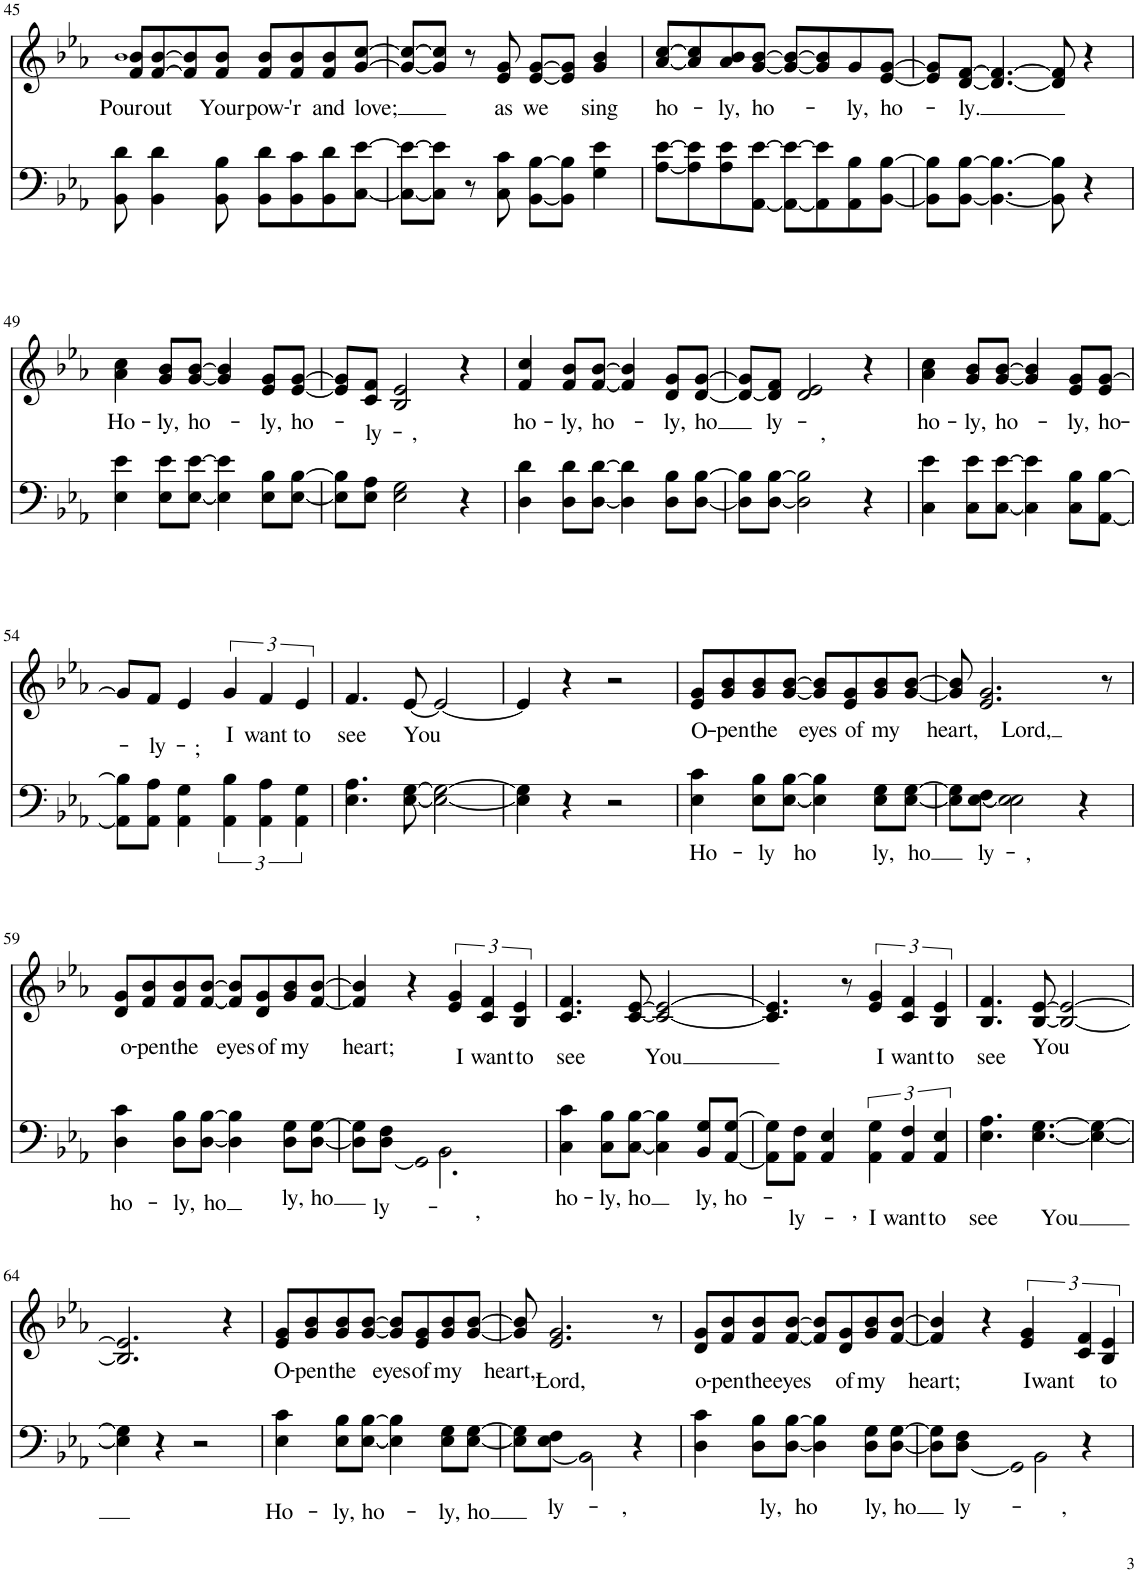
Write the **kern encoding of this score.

**kern	**text	**kern	**text
*part2	*part2	*part1	*part1
*staff2	*staff2	*staff1	*staff1
*I"Piano	*	*I"Piano	*
*I'Pno	*	*I'Pno	*
!!LO:PB:g=z
*clefF4	*	*clefG2	*
*k[b-e-a-]	*	*k[b-e-a-]	*
*M4/4	*	*M4/4	*
=45	=45	=45	=45
!	!	!	!LO:LY:b
*	*	*^	*
8BB-\ 8d\	.	8f/ 8b-/L	1b-!	Pour
!	!	!	!	!LO:LY:b
4BB-\ 4d\	.	[8f/ [8b-/	.	out
.	.	8f/] 8b-/]	.	.
!	!	!	!	!LO:LY:b
8BB-\ 8B-\	.	8f/ 8b-/J	.	Your
!	!	!	!	!LO:LY:b
8BB-\ 8d\L	.	8f/ 8b-/L	.	pow-
!	!	!	!	!LO:LY:b
8BB-\ 8c\	.	8f/ 8b-/	.	-'r
!	!	!	!	!LO:LY:b
8BB-\ 8d\	.	8f/ 8b-/	.	and
!	!	!	!	!LO:LY:b
[8C\ [8e-\J	.	[8g/ [8cc/J	.	love;
*	*	*v	*v	*
=46	=46	=46	=46
8C\_ 8e-\_L	.	8g/_ 8cc/_L	.
8C\] 8e-\]J	.	8g/] 8cc/]J	.
8r	.	8r	.
!	!	!	!LO:LY:b
8C\ 8c\	.	8e-/ 8g/	as
!	!	!	!LO:LY:b
[8BB-\ [8B-\L	.	[8e-/ [8g/L	we
8BB-\] 8B-\]J	.	8e-/] 8g/]J	.
!	!	!	!LO:LY:b
4G\ 4e-\	.	4g/ 4b-/	sing
=47	=47	=47	=47
!	!	!	!LO:LY:b
[8A-\ [8e-\L	.	[8a-/ [8cc/L	ho-
8A-\] 8e-\]	.	8a-/] 8cc/]	.
!	!	!	!LO:LY:b
8A-\ 8e-\	.	8a-/ 8b-/	-ly,
!	!	!	!LO:LY:b
[8AA-\ [8e-\J	.	[8g/ [8b-/J	ho-
8AA-\_ 8e-\_L	.	8g/_ 8b-/_L	.
8AA-\] 8e-\]	.	8g/] 8b-/]	.
!	!	!	!LO:LY:b
8AA-\ 8B-\	.	8g/	ly,
!	!	!	!LO:LY:b
[8BB-\ [8B-\J	.	[8e-/ [8g/J	ho-
=48	=48	=48	=48
8BB-\] 8B-\]L	.	8e-/] 8g/]L	.
!	!	!	!LO:LY:b
[8BB-\ [8B-\J	.	[8d/ [8f/J	-ly.
4.BB-\_ 4.B-\_	.	4.d/_ 4.f/_	.
8BB-\] 8B-\]	.	8d/] 8f/]	.
4r	.	4r	.
!!LO:LB:g=z
=49	=49	=49	=49
!	!	!	!LO:LY:b
4E-\ 4e-\	.	4a-\ 4cc\	Ho-
!	!	!	!LO:LY:b
8E-\ 8e-\L	.	8g/ 8b-/L	-ly,
!	!	!	!LO:LY:b
[8E-\ [8e-\J	.	[8g/ [8b-/J	ho-
4E-\] 4e-\]	.	4g/] 4b-/]	.
!	!	!	!LO:LY:b
8E-\ 8B-\L	.	8e-/ 8g/L	ly,
!	!	!	!LO:LY:b
[8E-\ [8B-\J	.	[8e-/ [8g/J	ho-
=50	=50	=50	=50
8E-\] 8B-\]L	.	8e-/] 8g/]L	.
!	!	!	!LO:LY:b
8E-\ 8A-\J	.	8c/ 8f/J	-ly-
!	!	!	!LO:LY:b
2E-\ 2G\	.	2B-/ 2e-/	-,
4r	.	4r	.
=51	=51	=51	=51
!	!	!	!LO:LY:b
4D\ 4d\	.	4f/ 4cc/	ho-
!	!	!	!LO:LY:b
8D\ 8d\L	.	8f/ 8b-/L	-ly,
!	!	!	!LO:LY:b
[8D\ [8d\J	.	[8f/ [8b-/J	ho-
4D\] 4d\]	.	4f/] 4b-/]	.
!	!	!	!LO:LY:b
8D\ 8B-\L	.	8d/ 8g/L	-ly,
!	!	!	!LO:LY:b
[8D\ [8B-\J	.	[8d/ [8g/J	ho
=52	=52	=52	=52
8D\] 8B-\]L	.	8d/_ 8g/]L	.
!	!	!	!LO:LY:b
[8D\ [8B-\J	.	8d/] 8f/J	ly-
!	!	!	!LO:LY:b
2D\] 2B-\]	.	2d/ 2e-/	-,
4r	.	4r	.
=53	=53	=53	=53
!	!	!	!LO:LY:b
4C\ 4e-\	.	4a-\ 4cc\	ho-
!	!	!	!LO:LY:b
8C\ 8e-\L	.	8g/ 8b-/L	-ly,
!	!	!	!LO:LY:b
[8C\ [8e-\J	.	[8g/ [8b-/J	ho-
4C\] 4e-\]	.	4g/] 4b-/]	.
!	!	!	!LO:LY:b
8C\ 8B-\L	.	8e-/ 8g/L	-ly,
!	!	!	!LO:LY:b
[8AA-\ [8B-\J	.	8e-/ [8g/J	-ho-
!!LO:LB:g=z
=54	=54	=54	=54
8AA-\] 8B-\]L	.	8g/L]	.
!	!	!	!LO:LY:b
8AA-\ 8A-\J	.	8f/J	-ly-
!	!	!	!LO:LY:b
4AA-\ 4G\	.	4e-/	-;
!	!	!	!LO:LY:b
6AA-\ 6B-\	.	6g/	I
!	!	!	!LO:LY:b
6AA-\ 6A-\	.	6f/	want
!	!	!	!LO:LY:b
6AA-\ 6G\	.	6e-/	to
=55	=55	=55	=55
!	!	!	!LO:LY:b
4.E-\ 4.A-\	.	4.f/	see
!	!	!	!LO:LY:b
[8E-\ [8G\	.	[8e-/	You
2E-\_ 2G\_	.	2e-/_	.
=56	=56	=56	=56
4E-\] 4G\]	.	4e-/]	.
4r	.	4r	.
2r	.	2r	.
=57	=57	=57	=57
!	!LO:LY:b	!	!LO:LY:b
4E-\ 4c\	Ho-	8e-/ 8g/L	O-
!	!	!	!LO:LY:b
.	.	8g/ 8b-/	-pen
!	!LO:LY:b	!	!LO:LY:b
8E-\ 8B-\L	-ly	8g/ 8b-/	the
!	!LO:LY:b	!	!LO:LY:b
[8E-\ [8B-\J	-ho	[8g/ [8b-/J	eyes
4E-\] 4B-\]	.	8g/] 8b-/]L	.
!	!	!	!LO:LY:b
.	.	8e-/ 8g/	of
!	!LO:LY:b	!	!LO:LY:b
8E-\ 8G\L	ly,	8g/ 8b-/	my
!	!LO:LY:b	!	!LO:LY:b
[8E-\ [8G\J	-ho	[8g/ [8b-/J	heart,
=58	=58	=58	=58
8E-\] 8G\]L	.	8g/] 8b-/]	.
!	!LO:LY:b	!	!LO:LY:b
[8E-\ 8F\J	ly-	2.e-/ 2.g/	Lord,
!	!LO:LY:b	!	!
2E-\] 2E-\	-,	.	.
4r	.	.	.
.	.	8r	.
!!LO:LB:g=z
=59	=59	=59	=59
!	!LO:LY:b	!	!LO:LY:b
4D\ 4c\	ho-	8d/ 8g/L	o-
!	!	!	!LO:LY:b
.	.	8f/ 8b-/	-pen
!	!LO:LY:b	!	!LO:LY:b
8D\ 8B-\L	-ly,	8f/ 8b-/	the
!	!LO:LY:b	!	!LO:LY:b
[8D\ [8B-\J	-ho	[8f/ [8b-/J	eyes
4D\] 4B-\]	.	8f/] 8b-/]L	.
!	!	!	!LO:LY:b
.	.	8d/ 8g/	of
!	!LO:LY:b	!	!LO:LY:b
8D\ 8G\L	ly,	8g/ 8b-/	my
!	!LO:LY:b	!	!LO:LY:b
[8D\ [8G\J	ho	[8f/ [8b-/J	heart;
=60	=60	=60	=60
8D\] 8G\]L	.	4f/] 4b-/]	.
!	!LO:LY:b	!	!
[8D\ 8F\J	ly-	.	.
!	!LO:LY:b	!	!
2.D\] 2.E-\	-,	4r	.
!	!	!	!LO:LY:b
.	.	6e-/ 6g/	I
!	!	!	!LO:LY:b
.	.	6c/ 6f/	want
!	!	!	!LO:LY:b
.	.	6B-/ 6e-/	to
=61	=61	=61	=61
!	!LO:LY:b	!	!LO:LY:b
4C\ 4c\	ho-	4.c/ 4.f/	see
!	!LO:LY:b	!	!
8C\ 8B-\L	-ly,	.	.
!	!LO:LY:b	!	!LO:LY:b
[8C\ [8B-\J	ho	[8c/ [8e-/	You
4C\] 4B-\]	.	2c/_ 2e-/_	.
!	!LO:LY:b	!	!
8BB-/ 8G/L	ly,	.	.
!	!LO:LY:b	!	!
[8AA-/ [8G/J	ho-	.	.
=62	=62	=62	=62
8AA-\] 8G\]L	.	4.c/] 4.e-/]	.
!	!LO:LY:b	!	!
8AA-\ 8F\J	ly-	.	.
!	!LO:LY:b	!	!
4AA-/ 4E-/	-,	.	.
.	.	8r	.
!	!LO:LY:b	!	!LO:LY:b
6AA-\ 6G\	I	6e-/ 6g/	I
!	!LO:LY:b	!	!LO:LY:b
6AA-/ 6F/	want	6c/ 6f/	want
!	!LO:LY:b	!	!LO:LY:b
6AA-/ 6E-/	to	6B-/ 6e-/	to
=63	=63	=63	=63
!	!LO:LY:b	!	!LO:LY:b
4.E-\ 4.A-\	see	4.B-/ 4.f/	see
!	!LO:LY:b	!	!LO:LY:b
[4.E-\ [4.G\	You	[8B-/ [8e-/	You
.	.	2B-/_ 2e-/_	.
4E-\_ 4G\_	.	.	.
!!LO:LB:g=z
=64	=64	=64	=64
4E-\] 4G\]	.	2.B-/] 2.e-/]	.
4r	.	.	.
2r	.	.	.
.	.	4r	.
=65	=65	=65	=65
!	!LO:LY:b	!	!LO:LY:b
4E-\ 4c\	Ho-	8e-/ 8g/L	O-
!	!	!	!LO:LY:b
.	.	8g/ 8b-/	-pen
!	!LO:LY:b	!	!LO:LY:b
8E-\ 8B-\L	-ly,	8g/ 8b-/	the
!	!LO:LY:b	!	!LO:LY:b
[8E-\ [8B-\J	ho-	[8g/ [8b-/J	eyes
4E-\] 4B-\]	.	8g/] 8b-/]L	.
!	!	!	!LO:LY:b
.	.	8e-/ 8g/	of
!	!LO:LY:b	!	!LO:LY:b
8E-\ 8G\L	-ly,	8g/ 8b-/	my
!	!LO:LY:b	!	!LO:LY:b
[8E-\ [8G\J	ho	[8g/ [8b-/J	heart,
=66	=66	=66	=66
8E-\] 8G\]L	.	8g/] 8b-/]	.
!	!LO:LY:b	!	!LO:LY:b
[8E-\ 8F\J	ly-	2.e-/ 2.g/	Lord,
!	!LO:LY:b	!	!
2E-\] 2E-\	-,	.	.
4r	.	.	.
.	.	8r	.
=67	=67	=67	=67
!	!	!	!LO:LY:b
4D\ 4c\	.	8d/ 8g/L	o-
!	!	!	!LO:LY:b
.	.	8f/ 8b-/	-pen
!	!LO:LY:b	!	!LO:LY:b
8D\ 8B-\L	-ly,	8f/ 8b-/	the
!	!LO:LY:b	!	!LO:LY:b
[8D\ [8B-\J	-ho	[8f/ [8b-/J	eyes
4D\] 4B-\]	.	8f/] 8b-/]L	.
!	!	!	!LO:LY:b
.	.	8d/ 8g/	of
!	!LO:LY:b	!	!LO:LY:b
8D\ 8G\L	ly,	8g/ 8b-/	my
!	!LO:LY:b	!	!LO:LY:b
[8D\ [8G\J	ho	[8f/ [8b-/J	heart;
=68	=68	=68	=68
8D\] 8G\]L	.	4f/] 4b-/]	.
!	!LO:LY:b	!	!
[8D\ 8F\J	ly-	.	.
!	!LO:LY:b	!	!
2D\] 2E-\	-,	4r	.
!	!	!	!LO:LY:b
.	.	6e-/ 6g/	I
!	!	!	!LO:LY:b
.	.	6c/ 6f/	want
4r	.	.	.
!	!	!	!LO:LY:b
.	.	6B-/ 6e-/	to
=	=	=	=
*-	*-	*-	*-
